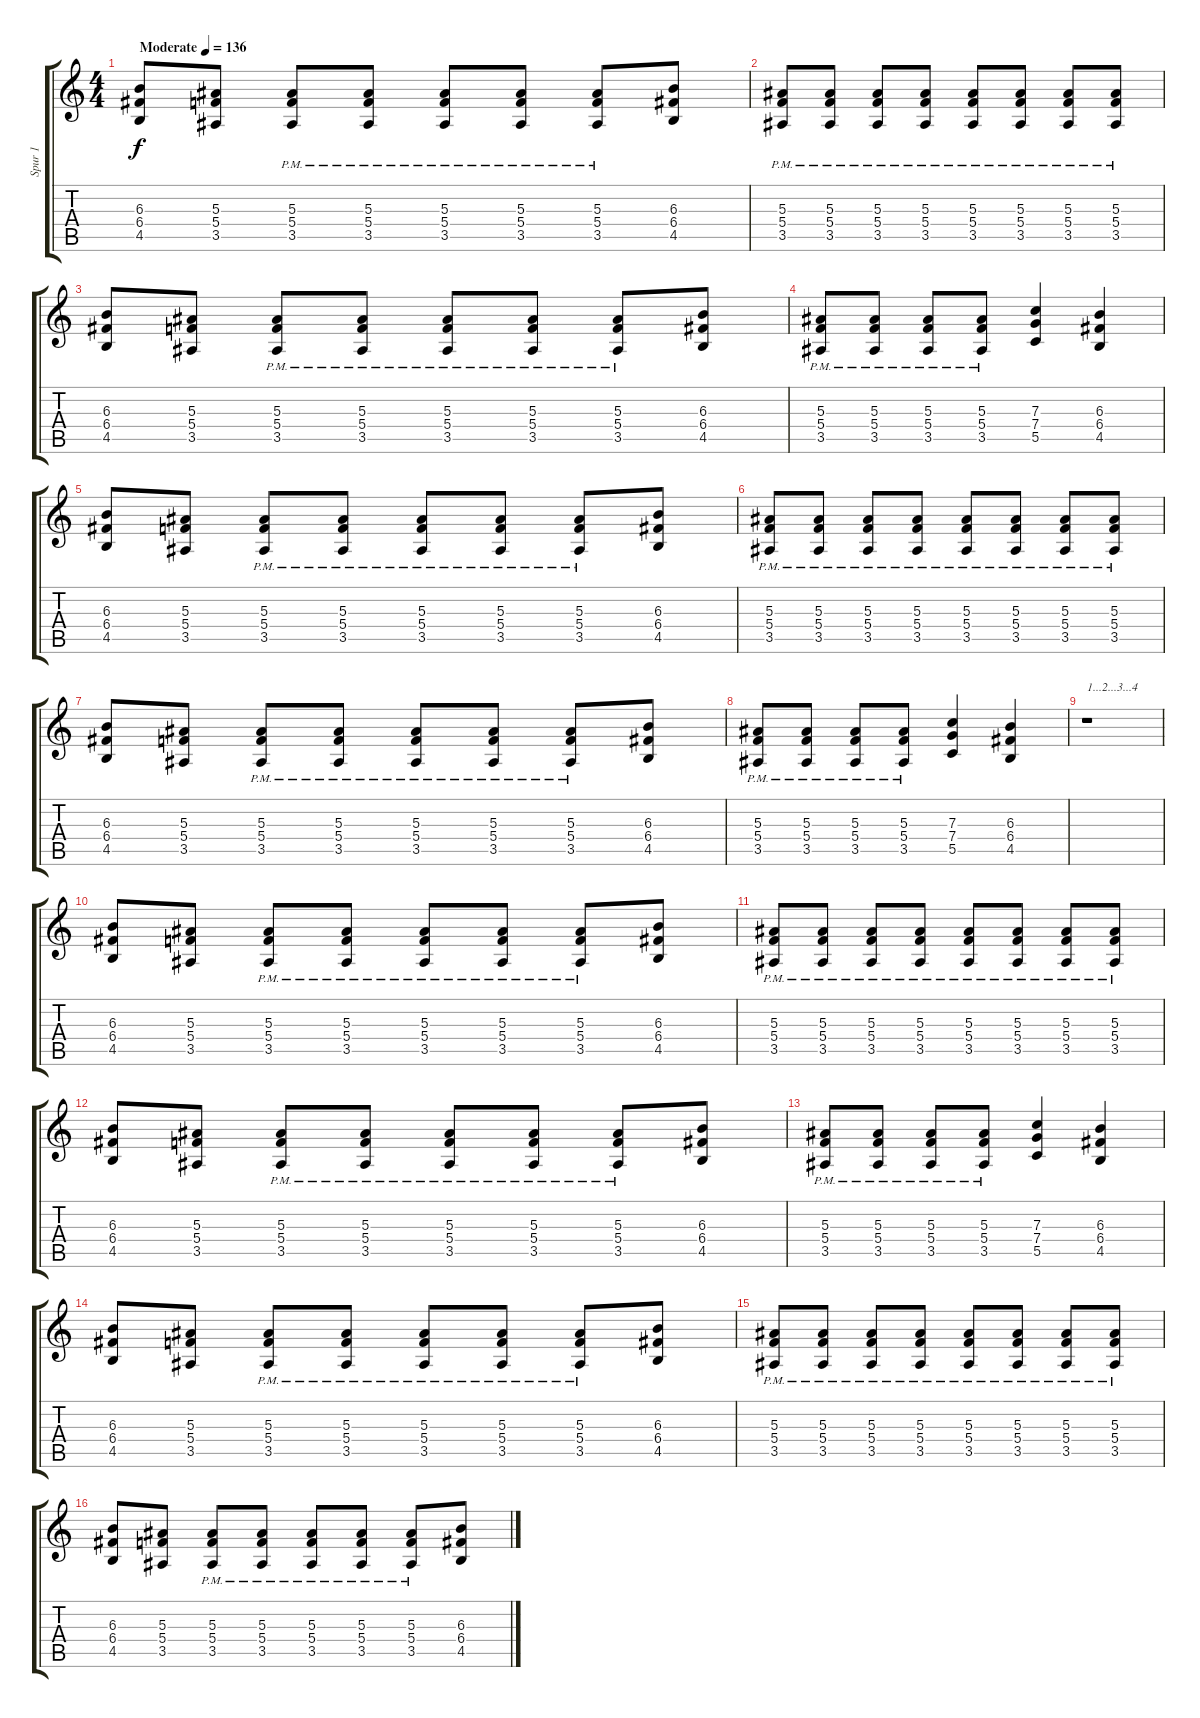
\track ("Spur 1" "Spur 1") {instrument distortionguitar}
\staff {score tabs}
\tuning (D4 A3 F3 C3 G2 D2) {hide}
\ts (4 4)
\tempo (136 "Moderate")
\clef g2
\ks c
(6.3 6.4 4.5).8{dy f instrument distortionguitar} (5.3 5.4 3.5).8 (5.3{pm} 5.4{pm} 3.5{pm}).8 (5.3{pm} 5.4{pm} 3.5{pm}).8 (5.3{pm} 5.4{pm} 3.5{pm}).8 (5.3{pm} 5.4{pm} 3.5{pm}).8 (5.3{pm} 5.4{pm} 3.5{pm}).8 (6.3 6.4 4.5).8 |
(5.3{pm} 5.4{pm} 3.5{pm}).8 (5.3{pm} 5.4{pm} 3.5{pm}).8 (5.3{pm} 5.4{pm} 3.5{pm}).8 (5.3{pm} 5.4{pm} 3.5{pm}).8 (5.3{pm} 5.4{pm} 3.5{pm}).8 (5.3{pm} 5.4{pm} 3.5{pm}).8 (5.3{pm} 5.4{pm} 3.5{pm}).8 (5.3{pm} 5.4{pm} 3.5{pm}).8 |
(6.3 6.4 4.5).8 (5.3 5.4 3.5).8 (5.3{pm} 5.4{pm} 3.5{pm}).8 (5.3{pm} 5.4{pm} 3.5{pm}).8 (5.3{pm} 5.4{pm} 3.5{pm}).8 (5.3{pm} 5.4{pm} 3.5{pm}).8 (5.3{pm} 5.4{pm} 3.5{pm}).8 (6.3 6.4 4.5).8 |
(5.3{pm} 5.4{pm} 3.5{pm}).8 (5.3{pm} 5.4{pm} 3.5{pm}).8 (5.3{pm} 5.4{pm} 3.5{pm}).8 (5.3{pm} 5.4{pm} 3.5{pm}).8 (7.3 7.4 5.5).4 (6.3 6.4 4.5).4 |
(6.3 6.4 4.5).8 (5.3 5.4 3.5).8 (5.3{pm} 5.4{pm} 3.5{pm}).8 (5.3{pm} 5.4{pm} 3.5{pm}).8 (5.3{pm} 5.4{pm} 3.5{pm}).8 (5.3{pm} 5.4{pm} 3.5{pm}).8 (5.3{pm} 5.4{pm} 3.5{pm}).8 (6.3 6.4 4.5).8 |
(5.3{pm} 5.4{pm} 3.5{pm}).8 (5.3{pm} 5.4{pm} 3.5{pm}).8 (5.3{pm} 5.4{pm} 3.5{pm}).8 (5.3{pm} 5.4{pm} 3.5{pm}).8 (5.3{pm} 5.4{pm} 3.5{pm}).8 (5.3{pm} 5.4{pm} 3.5{pm}).8 (5.3{pm} 5.4{pm} 3.5{pm}).8 (5.3{pm} 5.4{pm} 3.5{pm}).8 |
(6.3 6.4 4.5).8 (5.3 5.4 3.5).8 (5.3{pm} 5.4{pm} 3.5{pm}).8 (5.3{pm} 5.4{pm} 3.5{pm}).8 (5.3{pm} 5.4{pm} 3.5{pm}).8 (5.3{pm} 5.4{pm} 3.5{pm}).8 (5.3{pm} 5.4{pm} 3.5{pm}).8 (6.3 6.4 4.5).8 |
(5.3{pm} 5.4{pm} 3.5{pm}).8 (5.3{pm} 5.4{pm} 3.5{pm}).8 (5.3{pm} 5.4{pm} 3.5{pm}).8 (5.3{pm} 5.4{pm} 3.5{pm}).8 (7.3 7.4 5.5).4 (6.3 6.4 4.5).4 |
r.1{txt "1...2...3...4"} |
(6.3 6.4 4.5).8 (5.3 5.4 3.5).8 (5.3{pm} 5.4{pm} 3.5{pm}).8 (5.3{pm} 5.4{pm} 3.5{pm}).8 (5.3{pm} 5.4{pm} 3.5{pm}).8 (5.3{pm} 5.4{pm} 3.5{pm}).8 (5.3{pm} 5.4{pm} 3.5{pm}).8 (6.3 6.4 4.5).8 |
(5.3{pm} 5.4{pm} 3.5{pm}).8 (5.3{pm} 5.4{pm} 3.5{pm}).8 (5.3{pm} 5.4{pm} 3.5{pm}).8 (5.3{pm} 5.4{pm} 3.5{pm}).8 (5.3{pm} 5.4{pm} 3.5{pm}).8 (5.3{pm} 5.4{pm} 3.5{pm}).8 (5.3{pm} 5.4{pm} 3.5{pm}).8 (5.3{pm} 5.4{pm} 3.5{pm}).8 |
(6.3 6.4 4.5).8 (5.3 5.4 3.5).8 (5.3{pm} 5.4{pm} 3.5{pm}).8 (5.3{pm} 5.4{pm} 3.5{pm}).8 (5.3{pm} 5.4{pm} 3.5{pm}).8 (5.3{pm} 5.4{pm} 3.5{pm}).8 (5.3{pm} 5.4{pm} 3.5{pm}).8 (6.3 6.4 4.5).8 |
(5.3{pm} 5.4{pm} 3.5{pm}).8 (5.3{pm} 5.4{pm} 3.5{pm}).8 (5.3{pm} 5.4{pm} 3.5{pm}).8 (5.3{pm} 5.4{pm} 3.5{pm}).8 (7.3 7.4 5.5).4 (6.3 6.4 4.5).4 |
(6.3 6.4 4.5).8 (5.3 5.4 3.5).8 (5.3{pm} 5.4{pm} 3.5{pm}).8 (5.3{pm} 5.4{pm} 3.5{pm}).8 (5.3{pm} 5.4{pm} 3.5{pm}).8 (5.3{pm} 5.4{pm} 3.5{pm}).8 (5.3{pm} 5.4{pm} 3.5{pm}).8 (6.3 6.4 4.5).8 |
(5.3{pm} 5.4{pm} 3.5{pm}).8 (5.3{pm} 5.4{pm} 3.5{pm}).8 (5.3{pm} 5.4{pm} 3.5{pm}).8 (5.3{pm} 5.4{pm} 3.5{pm}).8 (5.3{pm} 5.4{pm} 3.5{pm}).8 (5.3{pm} 5.4{pm} 3.5{pm}).8 (5.3{pm} 5.4{pm} 3.5{pm}).8 (5.3{pm} 5.4{pm} 3.5{pm}).8 |
(6.3 6.4 4.5).8 (5.3 5.4 3.5).8 (5.3{pm} 5.4{pm} 3.5{pm}).8 (5.3{pm} 5.4{pm} 3.5{pm}).8 (5.3{pm} 5.4{pm} 3.5{pm}).8 (5.3{pm} 5.4{pm} 3.5{pm}).8 (5.3{pm} 5.4{pm} 3.5{pm}).8 (6.3 6.4 4.5).8
